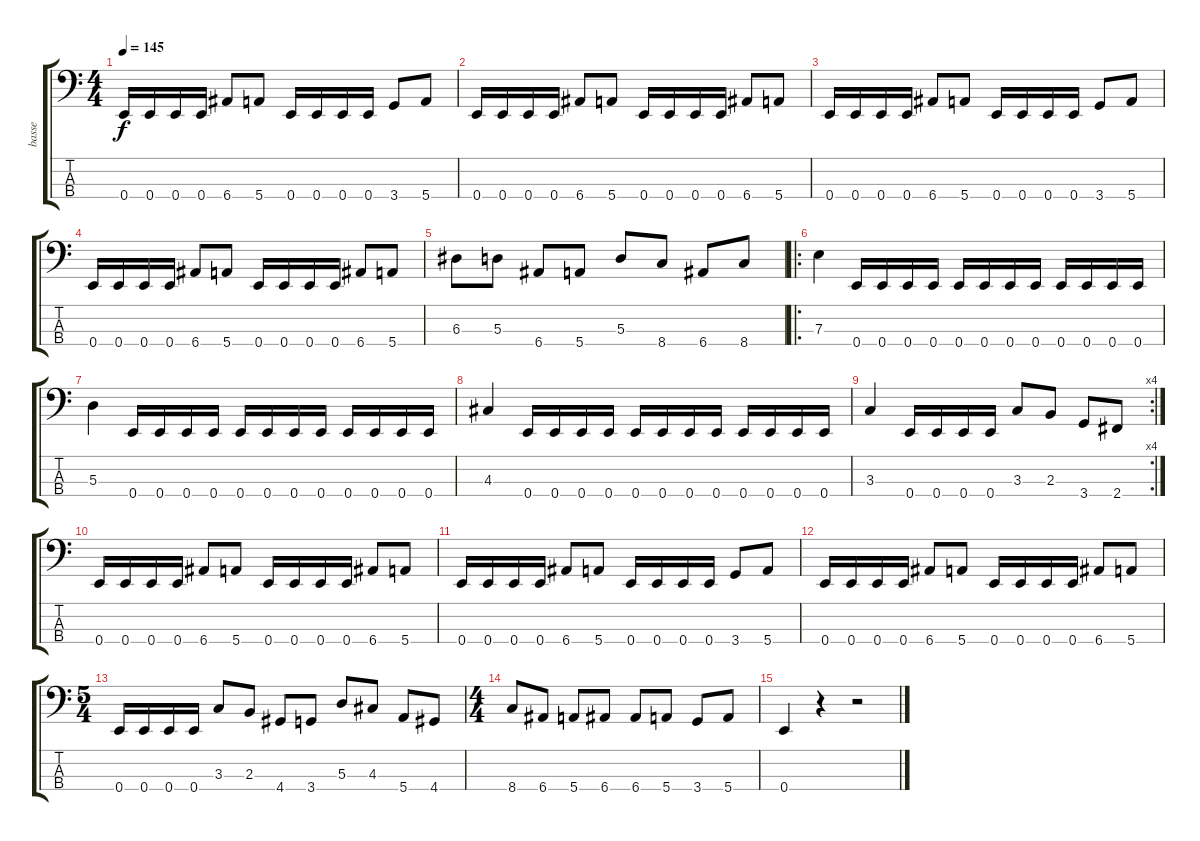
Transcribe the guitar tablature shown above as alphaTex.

\track ("basse" "basse") {instrument electricbasspick}
\staff {score tabs}
\tuning (G2 D2 A1 E1) {hide}
\ts (4 4)
\tempo 145
\clef f4
\ks c
0.4.16{dy f} 0.4.16 0.4.16 0.4.16 6.4.8 5.4.8 0.4.16 0.4.16 0.4.16 0.4.16 3.4.8 5.4.8 |
0.4.16 0.4.16 0.4.16 0.4.16 6.4.8 5.4.8 0.4.16 0.4.16 0.4.16 0.4.16 6.4.8 5.4.8 |
0.4.16 0.4.16 0.4.16 0.4.16 6.4.8 5.4.8 0.4.16 0.4.16 0.4.16 0.4.16 3.4.8 5.4.8 |
0.4.16 0.4.16 0.4.16 0.4.16 6.4.8 5.4.8 0.4.16 0.4.16 0.4.16 0.4.16 6.4.8 5.4.8 |
6.3.8 5.3.8 6.4.8 5.4.8 5.3.8 8.4.8 6.4.8 8.4.8 |
\ro
7.3.4 0.4.16 0.4.16 0.4.16 0.4.16 0.4.16 0.4.16 0.4.16 0.4.16 0.4.16 0.4.16 0.4.16 0.4.16 |
5.3.4 0.4.16 0.4.16 0.4.16 0.4.16 0.4.16 0.4.16 0.4.16 0.4.16 0.4.16 0.4.16 0.4.16 0.4.16 |
4.3.4 0.4.16 0.4.16 0.4.16 0.4.16 0.4.16 0.4.16 0.4.16 0.4.16 0.4.16 0.4.16 0.4.16 0.4.16 |
\rc 4
3.3.4 0.4.16 0.4.16 0.4.16 0.4.16 3.3.8 2.3.8 3.4.8 2.4.8 |
0.4.16 0.4.16 0.4.16 0.4.16 6.4.8 5.4.8 0.4.16 0.4.16 0.4.16 0.4.16 6.4.8 5.4.8 |
0.4.16 0.4.16 0.4.16 0.4.16 6.4.8 5.4.8 0.4.16 0.4.16 0.4.16 0.4.16 3.4.8 5.4.8 |
0.4.16 0.4.16 0.4.16 0.4.16 6.4.8 5.4.8 0.4.16 0.4.16 0.4.16 0.4.16 6.4.8 5.4.8 |
\ts (5 4)
0.4.16 0.4.16 0.4.16 0.4.16 3.3.8 2.3.8 4.4.8 3.4.8 5.3.8 4.3.8 5.4.8 4.4.8 |
\ts (4 4)
8.4.8 6.4.8 5.4.8 6.4.8 6.4.8 5.4.8 3.4.8 5.4.8 |
0.4.4 r.4 r.2
